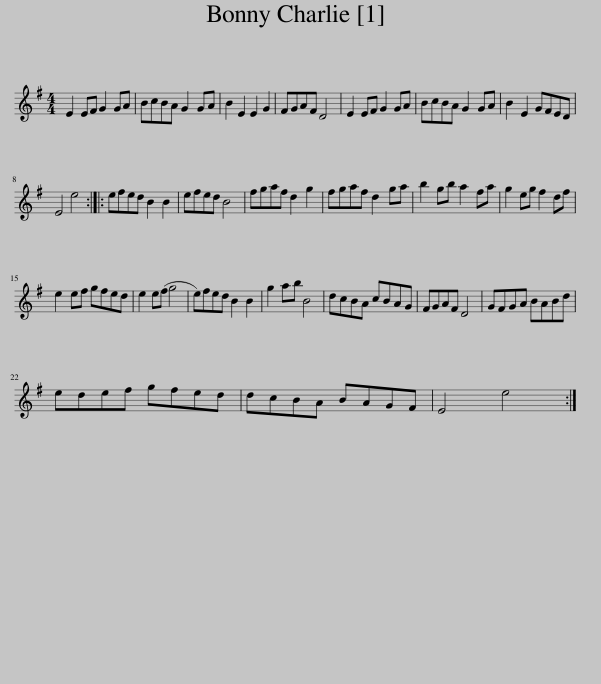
X:1
L:1/8
M:4/4
I:linebreak $
K:Emin
V:1 treble
V:1
 E2 EF G2 GA | BcBA G2 GA | B2 E2 E2 G2 | FGAF D4 | E2 EF G2 GA | %5
 BcBA G2 GA | B2 E2 GFED |$ E4 e4 :: efed B2 B2 | efed B4 | %10
 fgaf d2 g2 | fgaf d2 ga | b2 gb a2 fa | g2 eg f2 df |$ e2 ef gfed | %15
 e2 e(f g4 | e)fed B2 B2 | g2 ab B4 | dcBA cBAG | FGAF D4 | %20
 GFGA BABd |$ edef gfed | dcBA BAGF | E4 e4 :| %24
